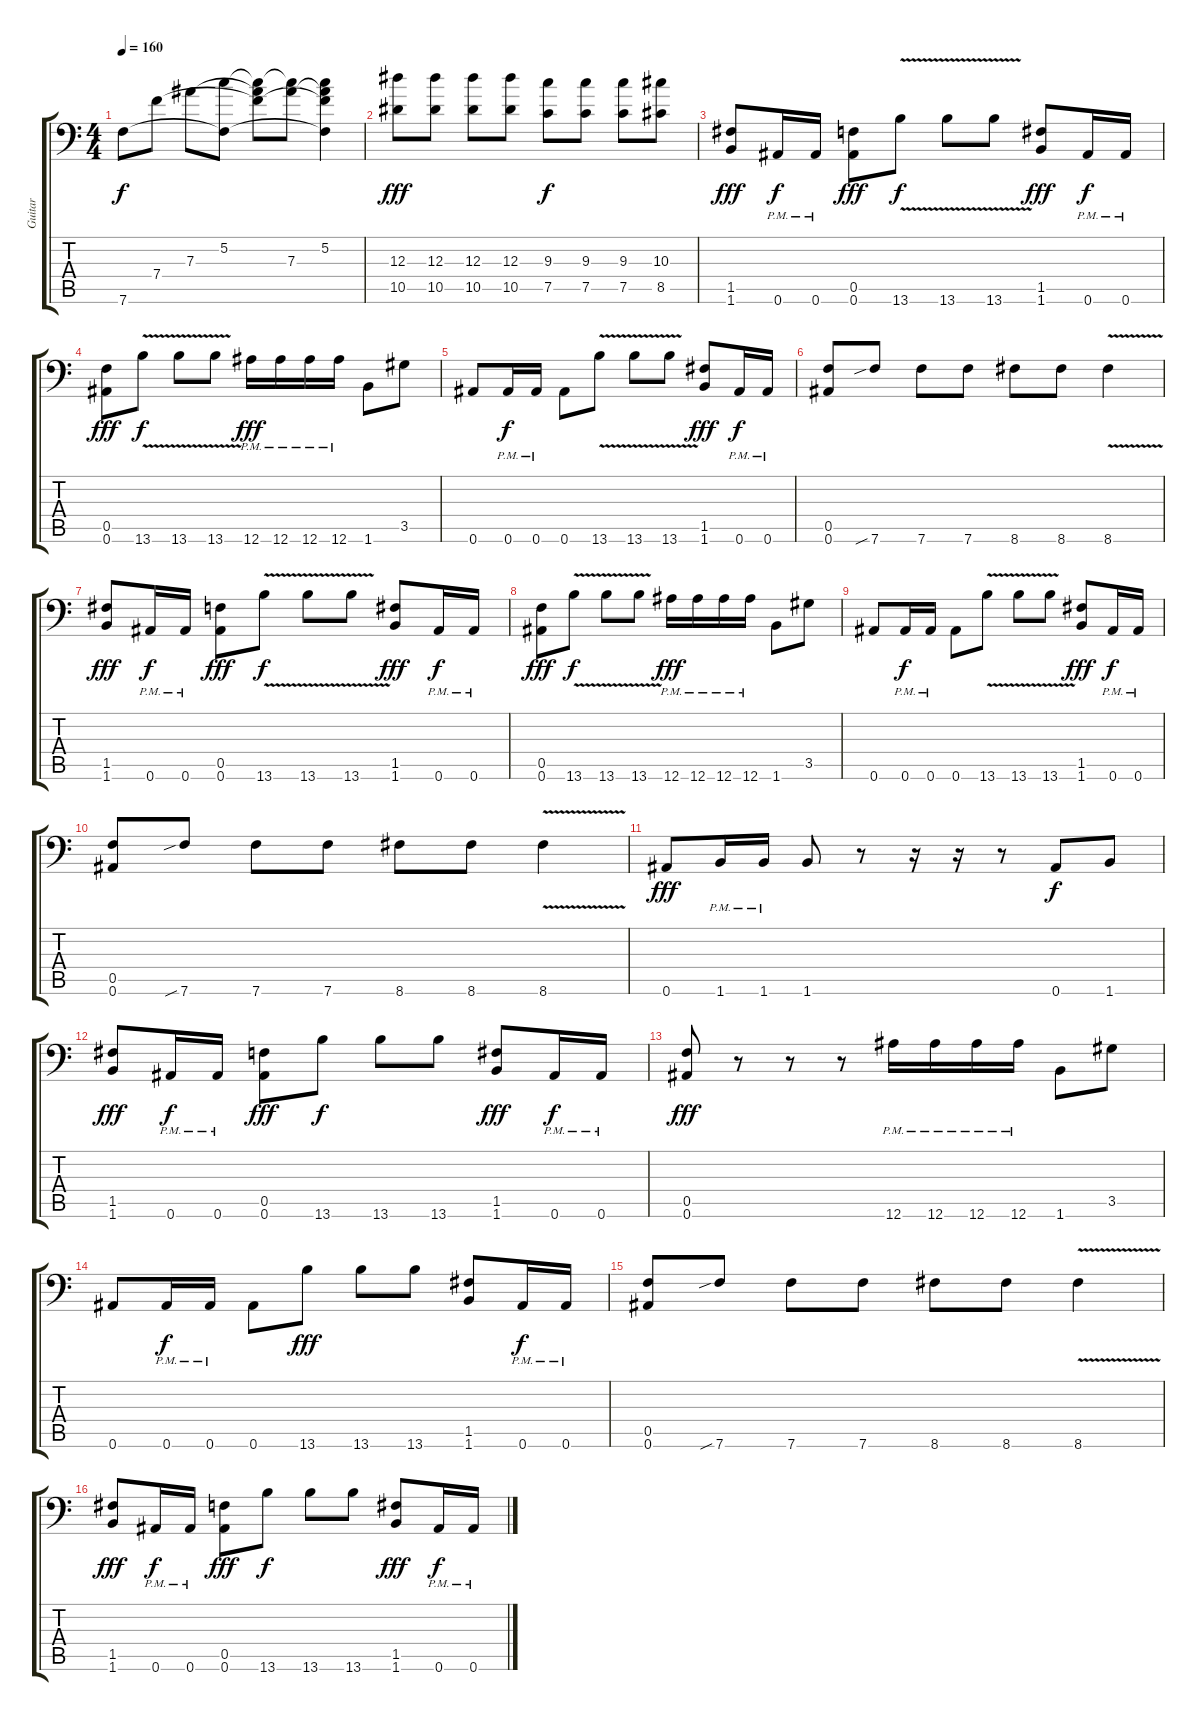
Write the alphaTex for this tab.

\track ("Guitar" "Guitar") {instrument distortionguitar}
\staff {score tabs}
\tuning (C4 G3 Eb3 Bb2 F2 Bb1) {hide}
\ts (4 4)
\tempo 160
\clef f4
\ks c
7.6.8{dy f} 7.4.8 7.3.8 (5.2 7.6{t}).8 (5.2{t} 7.3{t} 7.4{t}).8 (5.2{t} 7.3).8 (5.2 7.3{t} 7.4{t} 7.6{t}).4 |
(12.3 10.5).8{dy fff} (12.3 10.5).8 (12.3 10.5).8 (12.3 10.5).8 (9.3 7.5).8{dy f} (9.3 7.5).8 (9.3 7.5).8 (10.3 8.5).8 |
(1.5 1.6).8{dy fff} 0.6{pm}.16{dy f} 0.6{pm}.16 (0.5 0.6).8{dy fff} 13.6{v}.8{dy f} 13.6{v}.8 13.6{v}.8 (1.5 1.6).8{dy fff} 0.6{pm}.16{dy f} 0.6{pm}.16 |
(0.5 0.6).8{dy fff} 13.6{v}.8{dy f} 13.6{v}.8 13.6{v}.8 12.6{pm}.16{dy fff} 12.6{pm}.16 12.6{pm}.16 12.6{pm}.16 1.6.8 3.5.8 |
0.6.8 0.6{pm}.16{dy f} 0.6{pm}.16 0.6.8 13.6{v}.8 13.6{v}.8 13.6{v}.8 (1.5 1.6).8{dy fff} 0.6{pm}.16{dy f} 0.6{pm}.16 |
(0.5 0.6).8 7.6{sib}.8 7.6.8 7.6.8 8.6.8 8.6.8 8.6{v}.4 |
(1.5 1.6).8{dy fff} 0.6{pm}.16{dy f} 0.6{pm}.16 (0.5 0.6).8{dy fff} 13.6{v}.8{dy f} 13.6{v}.8 13.6{v}.8 (1.5 1.6).8{dy fff} 0.6{pm}.16{dy f} 0.6{pm}.16 |
(0.5 0.6).8{dy fff} 13.6{v}.8{dy f} 13.6{v}.8 13.6{v}.8 12.6{pm}.16{dy fff} 12.6{pm}.16 12.6{pm}.16 12.6{pm}.16 1.6.8 3.5.8 |
0.6.8 0.6{pm}.16{dy f} 0.6{pm}.16 0.6.8 13.6{v}.8 13.6{v}.8 13.6{v}.8 (1.5 1.6).8{dy fff} 0.6{pm}.16{dy f} 0.6{pm}.16 |
(0.5 0.6).8 7.6{sib}.8 7.6.8 7.6.8 8.6.8 8.6.8 8.6{v}.4 |
0.6.8{dy fff} 1.6{pm}.16 1.6{pm}.16 1.6.8 r.8 r.16 r.16 r.8 0.6.8{dy f} 1.6.8 |
(1.5 1.6).8{dy fff} 0.6{pm}.16{dy f} 0.6{pm}.16 (0.5 0.6).8{dy fff} 13.6.8{dy f} 13.6.8 13.6.8 (1.5 1.6).8{dy fff} 0.6{pm}.16{dy f} 0.6{pm}.16 |
(0.5 0.6).8{dy fff} r.8 r.8 r.8 12.6{pm}.16 12.6{pm}.16 12.6{pm}.16 12.6{pm}.16 1.6.8 3.5.8 |
0.6.8 0.6{pm}.16{dy f} 0.6{pm}.16 0.6.8 13.6.8{dy fff} 13.6.8 13.6.8 (1.5 1.6).8 0.6{pm}.16{dy f} 0.6{pm}.16 |
(0.5 0.6).8 7.6{sib}.8 7.6.8 7.6.8 8.6.8 8.6.8 8.6{v}.4 |
(1.5 1.6).8{dy fff} 0.6{pm}.16{dy f} 0.6{pm}.16 (0.5 0.6).8{dy fff} 13.6.8{dy f} 13.6.8 13.6.8 (1.5 1.6).8{dy fff} 0.6{pm}.16{dy f} 0.6{pm}.16
